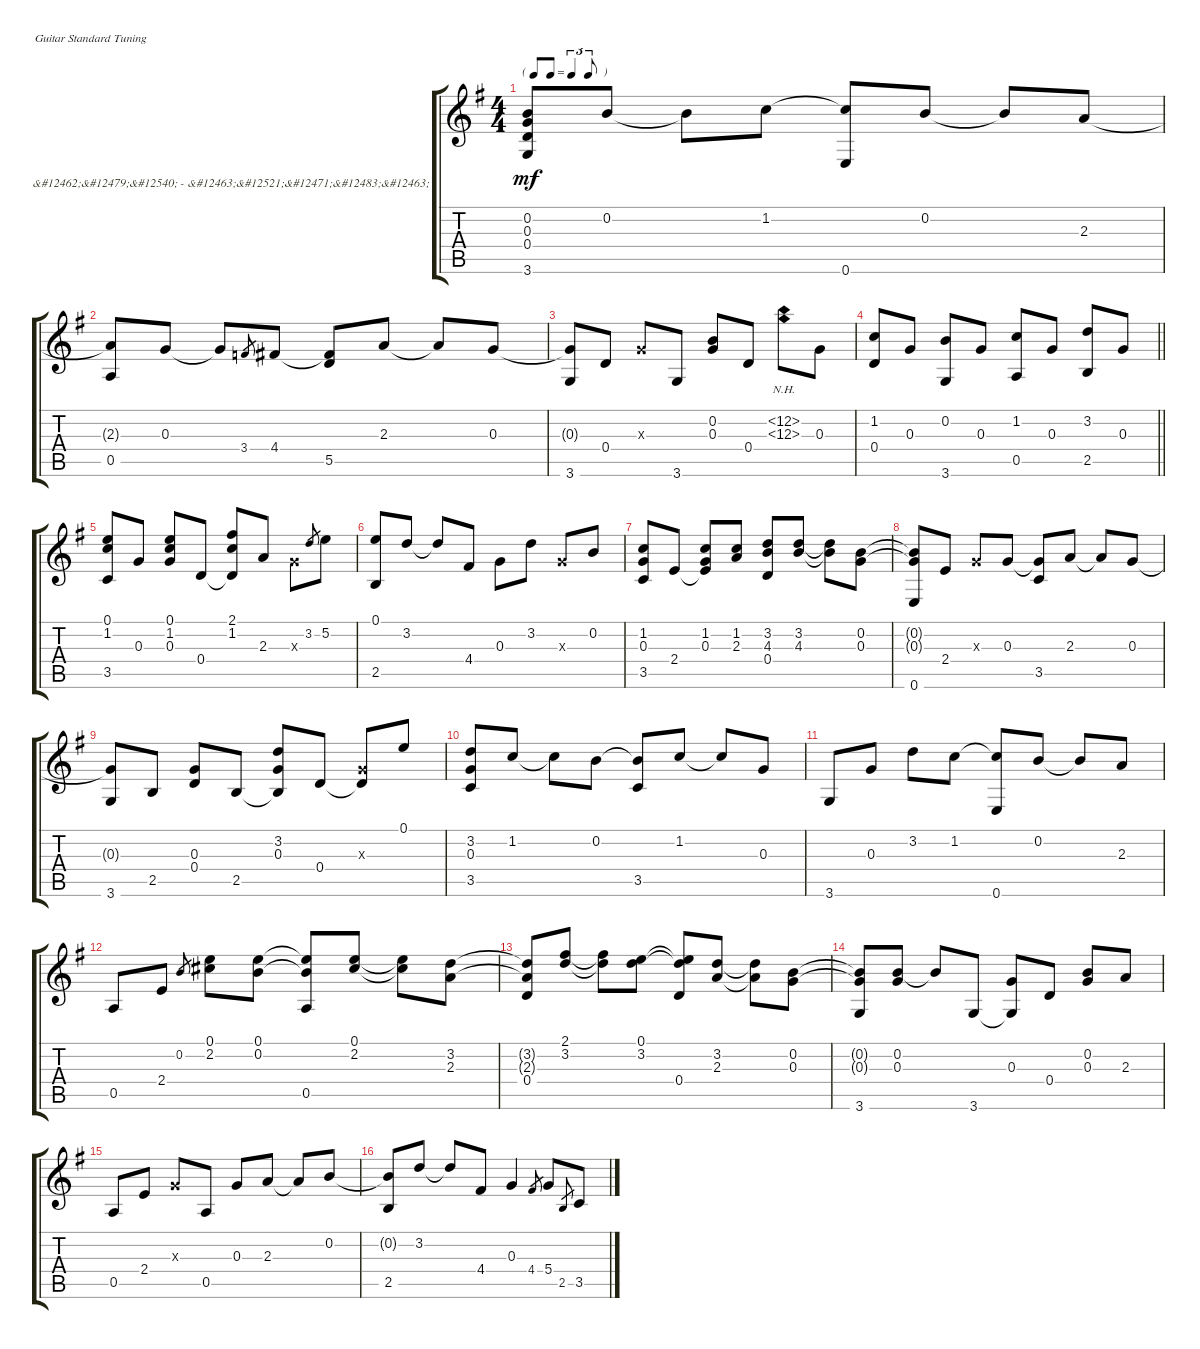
\defaultSystemsLayout 4
\bracketExtendMode groupsimilarinstruments
\firstSystemTrackNameOrientation horizontal
\otherSystemsTrackNameOrientation horizontal
\track ("&#12462;&#12479;&#12540; - &#12463;&#12521;&#12471;&#12483;&#12463;" "&#12462;&#12479;&#12540; - &#12463;&#12521;&#12471;&#12483;&#12463;") {instrument acousticguitarnylon}
\staff {score tabs}
\tuning (E4 B3 G3 D3 A2 E2)
\ts (4 4)
\tf triplet8th
\tempo (120 hide)
\clef g2
\ks g
(3.6 0.4 0.3 0.2).8{dy mf} 0.2.8 0.2{t}.8 1.2.8 (0.6 1.2{t}).8 0.2.8 0.2{t}.8 2.3.8 |
(0.5 2.3{t}).8 0.3.8 0.3{t}.8 3.4.8{gr} 4.4.8 (5.5 4.4{t}).8 2.3.8 2.3{t}.8 0.3.8 |
(3.6 0.3{t}).8 0.4.8 0.3{x}.8 3.6.8 (0.3 0.2).8 0.4.8 (12.3{nh} 12.2{nh}).8 0.3.8 |
\barLineRight lightlight
(0.4 1.2).8 0.3.8 (3.6 0.2).8 0.3.8 (0.5 1.2).8 0.3.8 (2.5 3.2).8 0.3.8 |
(3.5 1.2 0.1).8 0.3.8 (0.3 1.2 0.1).8 0.4.8 (0.4{t} 1.2 2.1).8 2.3.8 0.3{x}.8 3.2.8{gr} 5.2.8 |
(2.5 0.1).8 3.2.8 3.2{t}.8 4.4.8 0.3.8 3.2.8 0.3{x}.8 0.2.8 |
(3.5 0.3 1.2).8 2.4.8 (2.4{t} 0.3 1.2).8 (2.3 1.2).8 (0.4 4.3 3.2).8 (4.3 3.2).8 (4.3{t} 3.2{t}).8 (0.3 0.2).8 |
(0.6 0.3{t} 0.2{t}).8 2.4.8 0.3{x}.8 0.3.8 (3.5 0.3{t}).8 2.3.8 2.3{t}.8 0.3.8 |
(3.6 0.3{t}).8 2.5.8 (0.4 0.3).8 2.5.8 (2.5{t} 0.3 3.2).8 0.4.8 (0.4{t} 0.3{x}).8 0.1.8 |
(3.5 0.3 3.2).8 1.2.8 1.2{t}.8 0.2.8 (3.5 0.2{t}).8 1.2.8 1.2{t}.8 0.3.8 |
3.6.8 0.3.8 3.2.8 1.2.8 (0.6 1.2{t}).8 0.2.8 0.2{t}.8 2.3.8 |
0.5.8 2.4.8 0.2.8{gr} (2.2 0.1).8 (0.2 0.1).8 (0.5 0.2{t} 0.1{t}).8 (2.2 0.1).8 (2.2{t} 0.1{t}).8 (2.3 3.2).8 |
(0.4 2.3{t} 3.2{t}).8 (3.2 2.1).8 (3.2{t} 2.1{t}).8 (3.2 0.1).8 (0.4 3.2{t} 0.1{t}).8 (2.3 3.2).8 (2.3{t} 3.2{t}).8 (0.3 0.2).8 |
(3.6 0.3{t} 0.2{t}).8 (0.3 0.2).8 0.2{t}.8 3.6.8 (3.6{t} 0.3).8 0.4.8 (0.3 0.2).8 2.3.8 |
0.5.8 2.4.8 0.3{x}.8 0.5.8 0.3.8 2.3.8 2.3{t}.8 0.2.8 |
(2.5 0.2{t}).8 3.2.8 3.2{t}.8 4.4.8 0.3.4 4.4.8{gr} 5.4.8 2.5.8{gr} 3.5.8
